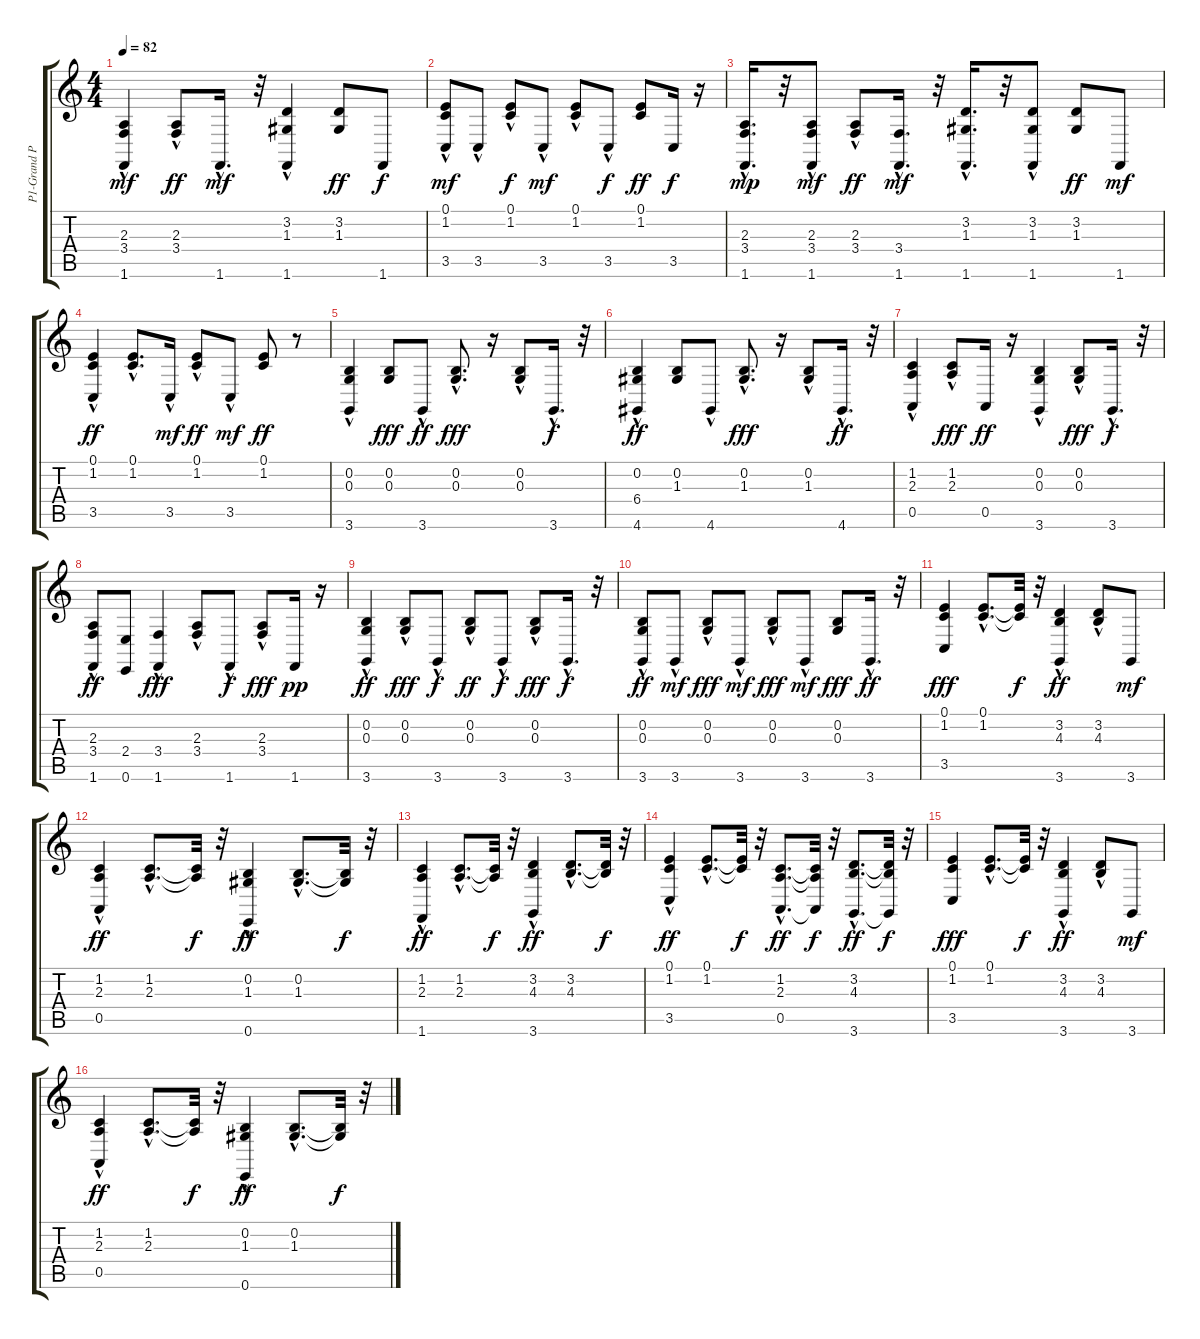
\track ("P1-Grand Piano" "P1-Grand P") {instrument acousticgrandpiano}
\staff {score tabs}
\tuning (E4 B3 G3 D3 A2 E2) {hide}
\ts (4 4)
\tempo 82
\clef g2
\ks c
(2.3{hac} 3.4{hac} 1.6).4{dy mf} (2.3{hac} 3.4{hac}).8{dy ff} 1.6{hac}.16{d dy mf} r.32 (3.2{hac} 1.3{hac} 1.6).4 (3.2 1.3).8{dy ff} 1.6.8{dy f} |
(0.1{hac} 1.2{hac} 3.5).8{dy mf} 3.5{hac}.8 (0.1{hac} 1.2{hac}).8{dy f} 3.5{hac}.8{dy mf} (0.1{hac} 1.2{hac}).8 3.5{hac}.8{dy f} (0.1 1.2).8{dy ff} 3.5.16{dy f} r.16 |
(2.3{hac} 3.4{hac} 1.6{hac}).16{d dy mp} r.32 (2.3{hac} 3.4{hac} 1.6{hac}).8{dy mf} (2.3{hac} 3.4{hac}).8{dy ff} (3.4{hac} 1.6{hac}).16{d dy mf} r.32 (3.2{hac} 1.3{hac} 1.6{hac}).16{d} r.32 (3.2{hac} 1.3{hac} 1.6{hac}).8 (3.2 1.3).8{dy ff} 1.6.8{dy mf} |
(0.1{hac} 1.2{hac} 3.5{hac}).4{dy ff} (0.1{hac} 1.2{hac}).8{d} 3.5{hac}.16{dy mf} (0.1{hac} 1.2{hac}).8{dy ff} 3.5{hac}.8{dy mf} (0.1 1.2).8{dy ff} r.8 |
(0.2{hac} 0.3{hac} 3.6).4 (0.2 0.3).8{dy fff} 3.6{hac}.8{dy ff} (0.2{hac} 0.3{hac}).8{d dy fff} r.16 (0.2{hac} 0.3{hac}).8 3.6{hac}.16{d dy f} r.32 |
(0.2{hac} 6.4{hac} 4.6).4{dy ff} (0.2 1.3).8 4.6{hac}.8 (0.2{hac} 1.3{hac}).8{d dy fff} r.16 (0.2{hac} 1.3{hac}).8 4.6{hac}.16{d dy ff} r.32 |
(1.2{hac} 2.3{hac} 0.5).4 (1.2{hac} 2.3{hac}).8{dy fff} 0.5.16{dy ff} r.16 (0.2{hac} 0.3{hac} 3.6).4 (0.2{hac} 0.3{hac}).8{dy fff} 3.6{hac}.16{d dy f} r.32 |
(2.3{hac} 3.4 1.6).8{dy ff} (2.4 0.6).8 (3.4{hac} 1.6).4{dy fff} (2.3 3.4{hac}).8 1.6{hac}.8{dy f} (2.3{hac} 3.4{hac}).8{dy fff} 1.6.16{dy pp} r.16 |
(0.2{hac} 0.3{hac} 3.6).4{dy ff} (0.2{hac} 0.3{hac}).8{dy fff} 3.6{hac}.8{dy f} (0.2{hac} 0.3{hac}).8{dy ff} 3.6{hac}.8{dy f} (0.2{hac} 0.3{hac}).8{dy fff} 3.6{hac}.16{d dy f} r.32 |
(0.2{hac} 0.3{hac} 3.6{hac}).8{dy ff} 3.6{hac}.8{dy mf} (0.2{hac} 0.3{hac}).8{dy fff} 3.6{hac}.8{dy mf} (0.2{hac} 0.3{hac}).8{dy fff} 3.6{hac}.8{dy mf} (0.2 0.3).8{dy fff} 3.6{hac}.16{d dy ff} r.32 |
(0.1 1.2 3.5).4{dy fff} (0.1{hac} 1.2{hac}).8{d} (0.1{t} 1.2{t}).32{dy f} r.32 (3.2{hac} 4.3{hac} 3.6).4{dy ff} (3.2{hac} 4.3{hac}).8 3.6.8{dy mf} |
(1.2{hac} 2.3{hac} 0.5).4{dy ff} (1.2{hac} 2.3{hac}).8{d} (1.2{t} 2.3{t}).32{dy f} r.32 (0.2{hac} 1.3{hac} 0.6).4{dy ff} (0.2{hac} 1.3{hac}).8{d} (0.2{t} 1.3{t}).32{dy f} r.32 |
(1.2{hac} 2.3{hac} 1.6).4{dy ff} (1.2{hac} 2.3{hac}).8{d} (1.2{t} 2.3{t}).32{dy f} r.32 (3.2{hac} 4.3{hac} 3.6).4{dy ff} (3.2{hac} 4.3{hac}).8{d} (3.2{t} 4.3{t}).32{dy f} r.32 |
(0.1{hac} 1.2{hac} 3.5).4{dy ff} (0.1{hac} 1.2{hac}).8{d} (0.1{t} 1.2{t}).32{dy f} r.32 (1.2{hac} 2.3{hac} 0.5{hac}).8{d dy ff} (1.2{t} 2.3{t} 0.5{t}).32{dy f} r.32 (3.2{hac} 4.3{hac} 3.6{hac}).8{d dy ff} (3.2{t} 4.3{t} 3.6{t}).32{dy f} r.32 |
(0.1 1.2 3.5).4{dy fff} (0.1{hac} 1.2{hac}).8{d} (0.1{t} 1.2{t}).32{dy f} r.32 (3.2{hac} 4.3{hac} 3.6).4{dy ff} (3.2{hac} 4.3{hac}).8 3.6.8{dy mf} |
(1.2{hac} 2.3{hac} 0.5).4{dy ff} (1.2{hac} 2.3{hac}).8{d} (1.2{t} 2.3{t}).32{dy f} r.32 (0.2{hac} 1.3{hac} 0.6).4{dy ff} (0.2{hac} 1.3{hac}).8{d} (0.2{t} 1.3{t}).32{dy f} r.32
